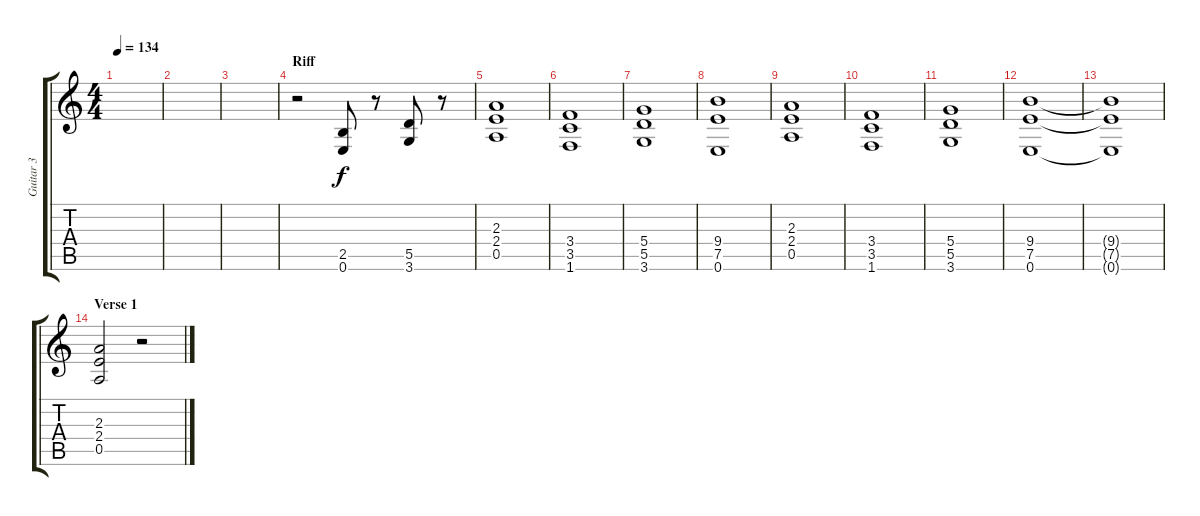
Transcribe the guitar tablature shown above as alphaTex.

\track ("Guitar 3" "Guitar 3") {instrument distortionguitar}
\staff {score tabs}
\tuning (E4 B3 G3 D3 A2 E2) {hide}
\ts (4 4)
\tempo 134
\clef g2
\ks c
|
|
|
\section ("" "Riff ")
r.2 (2.5 0.6).8 r.8 (5.5 3.6).8 r.8 |
(2.3 2.4 0.5).1 |
(3.4 3.5 1.6).1 |
(5.4 5.5 3.6).1 |
(9.4 7.5 0.6).1 |
(2.3 2.4 0.5).1 |
(3.4 3.5 1.6).1 |
(5.4 5.5 3.6).1 |
(9.4 7.5 0.6).1 |
(9.4{t} 7.5{t} 0.6{t}).1 |
\section ("" "Verse 1")
(2.3 2.4 0.5).2 r.2
